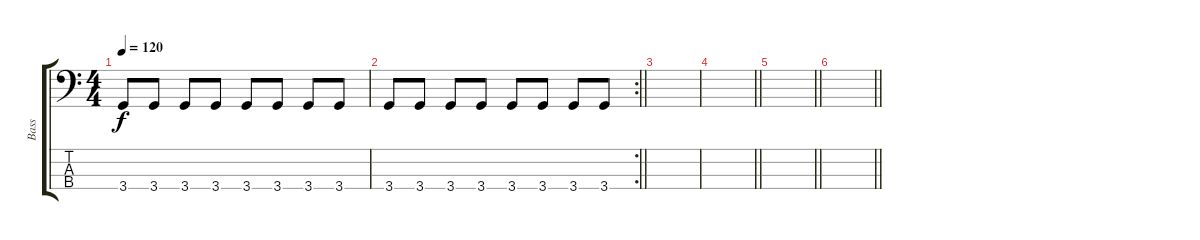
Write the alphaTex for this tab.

\track ("Bass" "Bass") {instrument electricbasspick}
\staff {score tabs}
\tuning (G2 D2 A1 E1) {hide}
\ts (4 4)
\tempo 120
\clef f4
\ks c
3.4.8{dy f} 3.4.8 3.4.8 3.4.8 3.4.8 3.4.8 3.4.8 3.4.8 |
\rc 2
\barLineRight lightlight
3.4.8 3.4.8 3.4.8 3.4.8 3.4.8 3.4.8 3.4.8 3.4.8 |
|
\barLineRight lightlight
|
\barLineRight lightlight
|
\barLineRight lightlight
